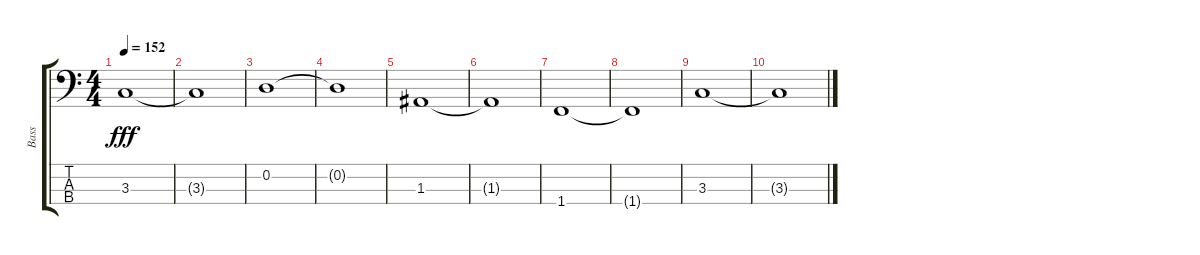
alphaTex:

\track ("Bass" "Bass") {instrument electricbassfinger}
\staff {score tabs}
\tuning (G2 D2 A1 E1) {hide}
\ts (4 4)
\tempo 152
\clef f4
\ks c
3.3.1{dy fff} |
3.3{t}.1 |
0.2.1 |
0.2{t}.1 |
1.3.1 |
1.3{t}.1 |
1.4.1 |
1.4{t}.1 |
3.3.1 |
3.3{t}.1
